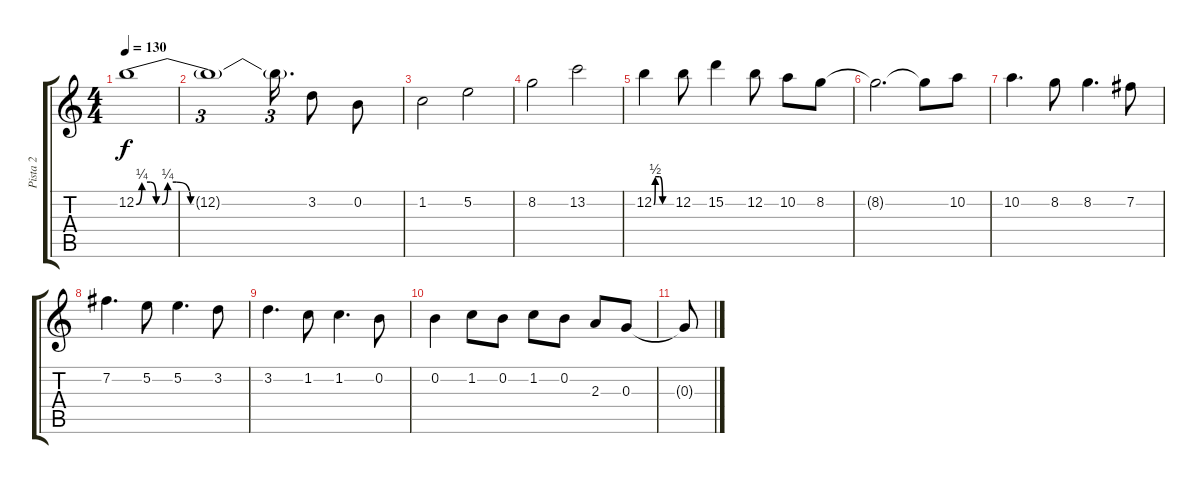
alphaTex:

\track ("Pista 2" "Pista 2") {instrument distortionguitar}
\staff {score tabs}
\tuning (E4 B3 G3 D3 A2 E2) {hide}
\ts (4 4)
\tempo 130
\clef g2
\ks c
12.2{be (custom 0 0 2 1 5 1 7 0 9 0 11 1 14 1 19 0 31 0 60 0)}.1{dy f} |
12.2{t}.1{tu (3 2)} 12.2{t}.16{d tu (3 2)} 3.2.8 0.2.8 |
1.2.2 5.2.2 |
8.2.2 13.2.2 |
12.2{be (custom 0 0 5 2 20 2 30 0 60 0)}.4 12.2.8 15.2.4 12.2.8 10.2.8 8.2.8 |
8.2{t}.2{d} 8.2{t}.8 10.2.8 |
10.2.4{d} 8.2.8 8.2.4{d} 7.2.8 |
7.2.4{d} 5.2.8 5.2.4{d} 3.2.8 |
3.2.4{d} 1.2.8 1.2.4{d} 0.2.8 |
0.2.4 1.2.8 0.2.8 1.2.8 0.2.8 2.3.8 0.3.8 |
0.3{t}.8
